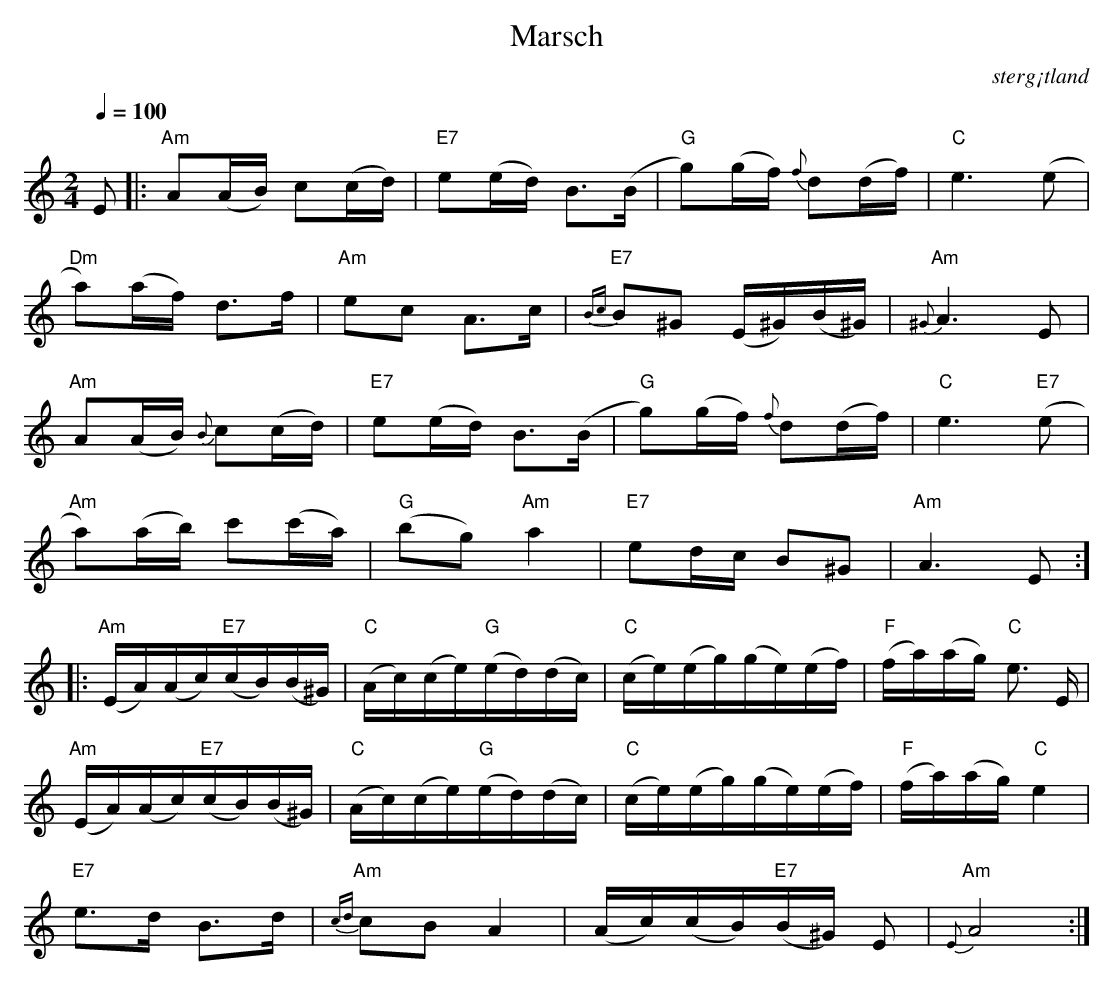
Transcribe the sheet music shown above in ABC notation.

X:1
T:Marsch
O: sterg¡tland
Q:1/4=100
M: 2/4
L: 1/16
K: Am
E2 |: "Am"A2(AB) c2(cd) | "E7"e2(ed) B3(B |"G" g2)(gf){f} d2(df) |"C" e6 (e2 |
"Dm"a2)(af) d3f | "Am"e2c2 A3c |"E7"{Bc} B2^G2 (E^G)(B^G)|"Am"{^G} A6 E2 |
"Am"A2(AB){B} c2(cd) | "E7"e2(ed) B3(B |"G" g2)(gf){f} d2(df) |"C" e6"E7" (e2 |
"Am"a2)(ab) c'2(c'a) |"G" (b2g2)"Am" a4 |"E7" e2dc B2^G2|"Am" A6 E2:]
|:"Am"(EA)(Ac)"E7"(cB)(B^G)|"C"(Ac)(ce)"G"(ed)(dc)|"C"(ce)(eg)(ge)(ef)|"F"(fa)(ag)"C" e3 E|
"Am"(EA)(Ac)"E7"(cB)(B^G)|"C"(Ac)(ce)"G"(ed)(dc)|"C"(ce)(eg)(ge)(ef)|"F"(fa)(ag)"C"e4|
"E7"e3d B3d |"Am"{cd} c2B2A4 | (Ac)(cB)"E7"(B^G) E2|"Am"{E} A8 :|
